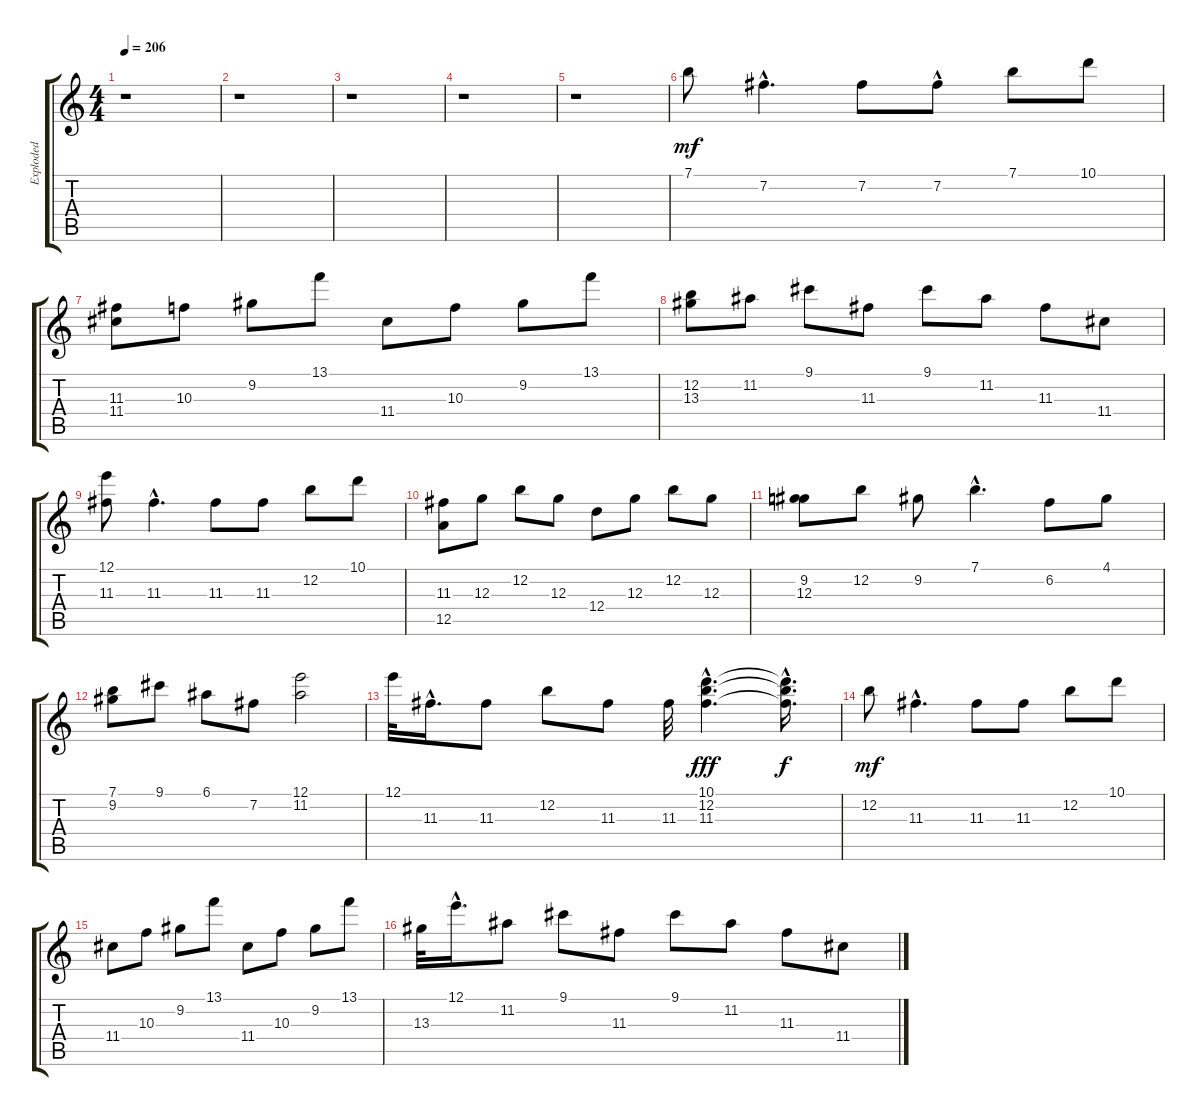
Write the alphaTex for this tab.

\track ("Exploded" "Exploded") {instrument electricguitarmuted}
\staff {score tabs}
\tuning (E4 B3 G3 D3 A2 E2) {hide}
\ts (4 4)
\tempo 206
\clef g2
\ks c
r.1{dy mf instrument electricguitarmuted} |
r.1 |
r.1 |
r.1 |
r.1 |
7.1.8 7.2{hac}.4{d} 7.2.8 7.2{hac}.8 7.1.8 10.1.8 |
(11.3 11.4).8 10.3.8 9.2.8 13.1.8 11.4.8 10.3.8 9.2.8 13.1.8 |
(12.2 13.3).8 11.2.8 9.1.8 11.3.8 9.1.8 11.2.8 11.3.8 11.4.8 |
(12.1 11.3).8 11.3{hac}.4{d} 11.3.8 11.3.8 12.2.8 10.1.8 |
(11.3 12.5).8 12.3.8 12.2.8 12.3.8 12.4.8 12.3.8 12.2.8 12.3.8 |
(9.2 12.3).8 12.2.8 9.2.8 7.1{hac}.4{d} 6.2.8 4.1.8 |
(7.1 9.2).8 9.1.8 6.1.8 7.2.8 (12.1 11.2).2 |
12.1.32 11.3{hac}.16{d} 11.3.8 12.2.8 11.3.8 11.3.32 (10.1{hac} 12.2{hac} 11.3{hac}).4{d dy fff} (10.1{hac t} 12.2{hac t} 11.3{hac t}).16{d dy f} |
12.2.8{dy mf} 11.3{hac}.4{d} 11.3.8 11.3.8 12.2.8 10.1.8 |
11.4.8 10.3.8 9.2.8 13.1.8 11.4.8 10.3.8 9.2.8 13.1.8 |
13.3.32 12.1{hac}.16{d} 11.2.8 9.1.8 11.3.8 9.1.8 11.2.8 11.3.8 11.4.8
